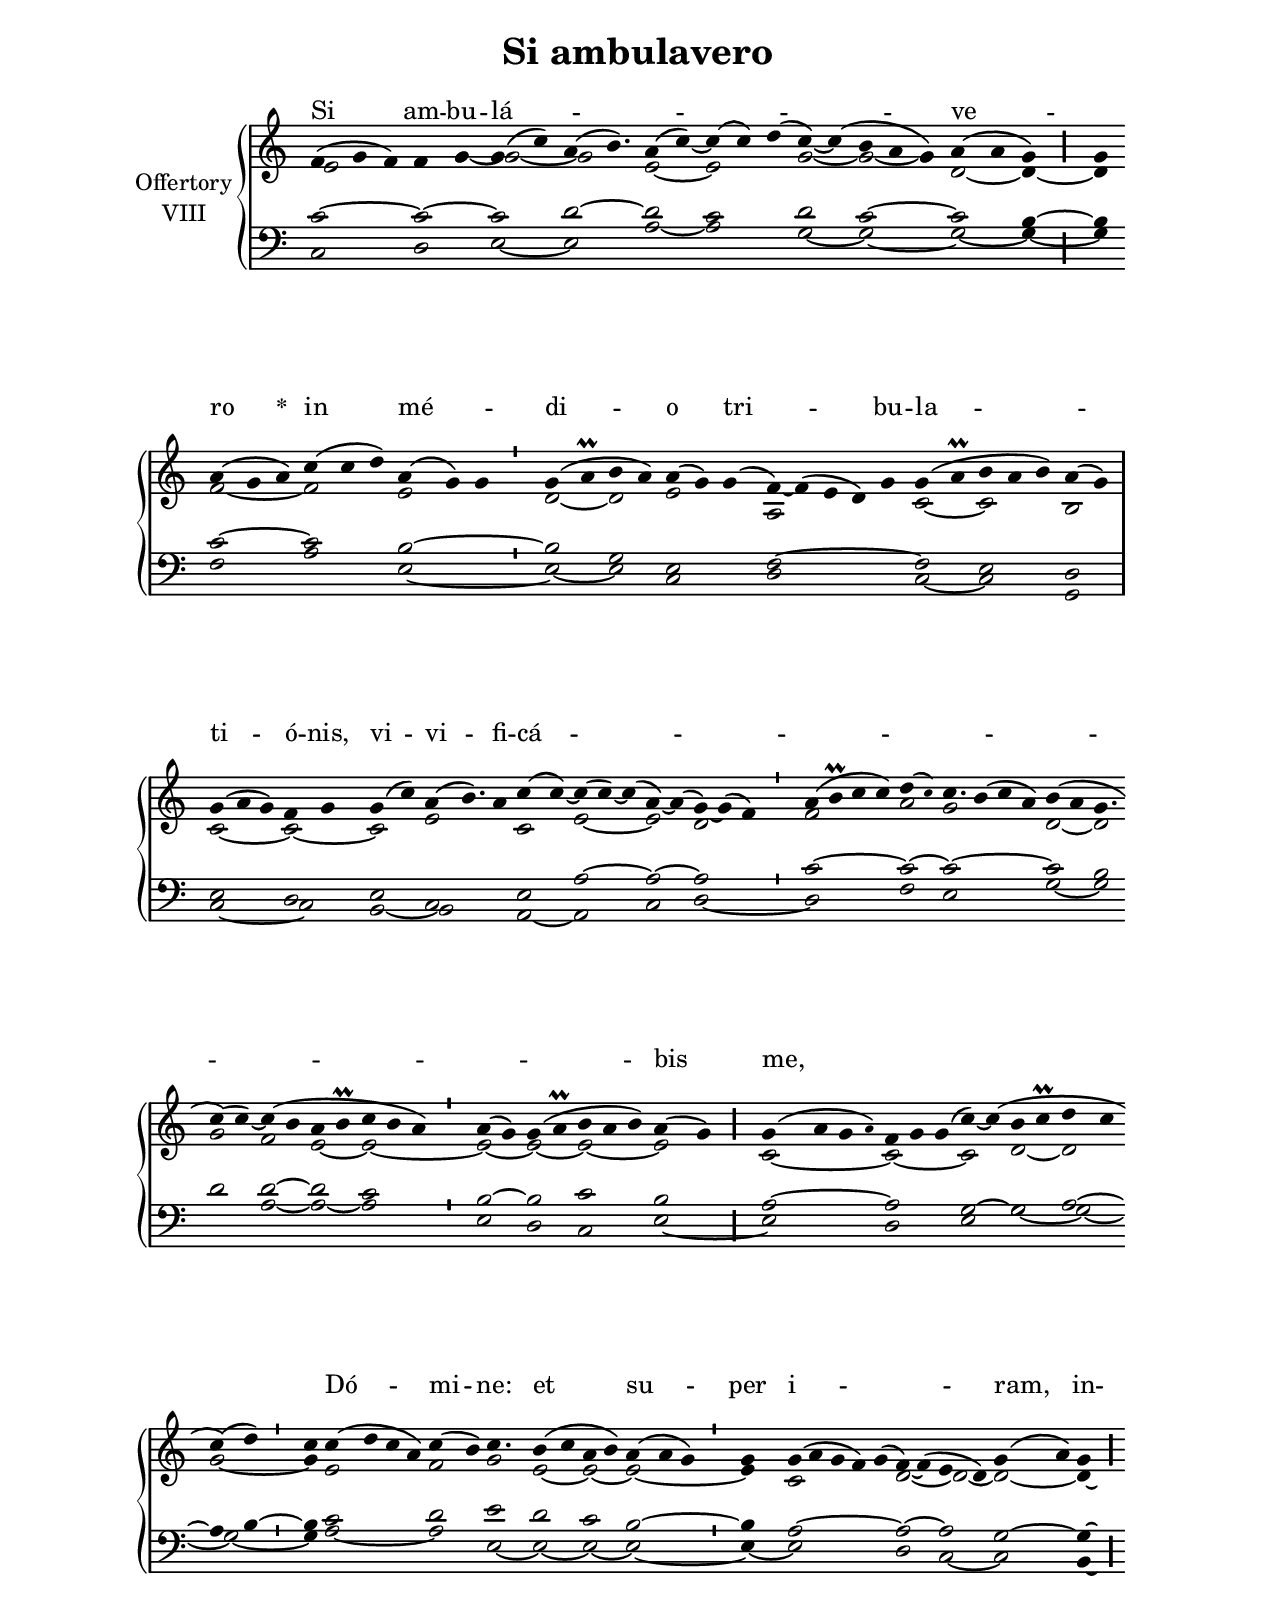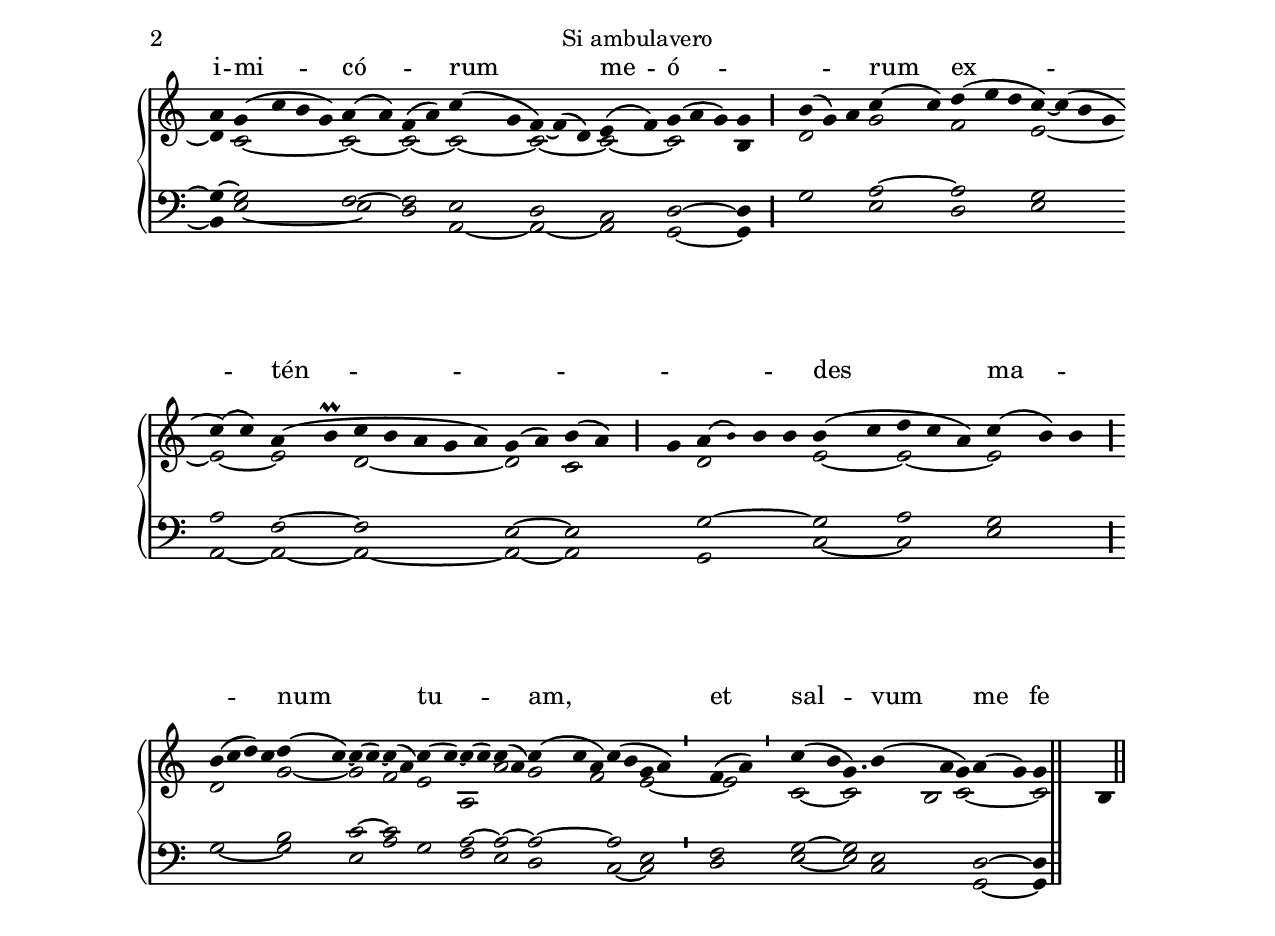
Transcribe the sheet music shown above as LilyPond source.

\version "2.18"
\include "gregorian.ly"
\include "noh2.ily"


%Page reference: page ii.236
%(volume.page)

global = {
 \key g \mixolydian
 \cadenzaOn 
}

\header {
  title = \markup \center-column {"Si ambulavero" \vspace #1 }
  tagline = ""
  composer = ""
}

\paper {
 #(include-special-characters)
  oddHeaderMarkup = \markup \fill-line {
    \line {}
    \center-column {
      \on-the-fly #first-page     " "
      \on-the-fly #not-first-page "Si ambulavero"
    }
    \line { \on-the-fly #print-page-number-check-first \fromproperty #'page:page-number-string }
  }
  evenHeaderMarkup = \markup \fill-line {
    \line { \on-the-fly #print-page-number-check-first \fromproperty #'page:page-number-string }
    \center-column { "Si ambulavero" }
    \line {}
  }
}

chantText = \lyricmode {
Si am -- bu -- lá -- _ _ _ ve -- _ ro 
\set stanza = " * " 
in mé -- _ di -- o tri -- bu -- la -- _ ti -- ó -- nis, 
vi -- vi -- fi -- cá -- _ _ _ _ _ _ _ bis me, _ _ _ _ Dó -- mi -- ne: 
et su -- per i -- _ ram, in -- i -- mi -- có -- _ rum me -- ó -- _ _ _ rum 
ex -- tén -- _ _ _ _ _ _ des 
ma -- _ _ _ num tu -- am, _ 
et sal -- vum me fe -- _ cit 
déx -- te -- ra _ _ tu -- _ _ _ _ _ _ _ _ a. }

chantMusic = {
\tieDown   f'4 ( g'4 f'4) f'4 g'4 g'4 ( c''4) a'4 ( b'4.) a'4 ( c''4) ~ c''4 ( c''4) d''4 ( c''4) ~ c''4 ( b'4 a'4 g'4) a'4 ( a'4 g'4) \divisioMaior
 g'4 \forceBreak
 a'4 ( g'4 a'4) c''4 ( c''4 d''4) a'4 ( g'4) g'4 \divisioMinima
 g'4 ( a'\prall b'4 a'4) a'4 ( g'4) g'4 ( f'4) ~ f'4 ( e'4 d'4) g'4 g'4 ( a'\prall b'4 a'4 b'4) a'4 ( g'4) \divisioMaxima \forceBreak

 g'4 ( a'4 g'4) f'4 g'4 g'4 ( c''4) a'4 ( b'4.) a'4 c''4 ( c''4) ~ c''4 ( c''4) ~ c''4 ( a'4) ~ a'4 ( g'4) ~ g'4 ( f'4) \divisioMinima
 a'4 ( b'\prall c''4 c''4) d''4 ( \once \tweak #'font-size #-4 c'' ) c''4. b'4 ( c''4 a'4) b'4 ( a'4 g'4. \forceBreak
) c''4 ( c''4) ~ c''4 ( b'4 a'4 b'\prall c''4 b'4 a'4) \divisioMinima
 a'4 ( g'4) g'4 ( a'\prall b'4 a'4 b'4) a'4 ( g'4) \divisioMaior
 g'4 ( a'4 g'4 \once \tweak #'font-size #-4 a' ) f'4 g'4 g'4 ( c''4) ~ c''4 ( b'4 c''\prall d''4 c''4 \forceBreak
) c''4 ( d''4) \divisioMinima
 c''4 c''4 ( d''4 c''4 a'4) c''4 ( b'4) c''4. b'4 ( c''4 a'4 b'4) a'4 ( a'4 g'4) \divisioMinima
 g'4 g'4 ( a'4 g'4 f'4) g'4 ( f'4) ~ f'4 ( e'4 d'4) g'4 ( a'4) g'4 \divisioMaior \forceBreak

 a'4 g'4 ( c''4 b'4 g'4) a'4 ( a'4) f'4 ( a'4) c''4 ( g'4 f'4) ~ f'4 ( d'4) e'4 ( f'4) g'4 ( a'4 g'4) g'4 \divisioMaior
 b'4 ( g'4) a'4 c''4 ( c''4) d''4 ( e''4 d''4 c''4) ~ c''4 ( b'4 g'4 \forceBreak
) c''4 ( c''4) a'4 ( b'\prall c''4 b'4 a'4 g'4 a'4) g'4 ( a'4) b'4 ( a'4) \divisioMaior
 g'4 a'4 ( \once \tweak #'font-size #-4 b' ) b'4 b'4 b'4 ( c''4 d''4 c''4 a'4) c''4 ( b'4) b'4 \divisioMaior \forceBreak

 b'4 ( c''4 d''4) c''4 d''4 ( c''4) ~ c''4 ( c''4) ~ c''4 ( a'4) c''4 ( c''4) ~ c''4 ( c''4) ~ c''4 ( a'4) c''4 ( c''4 a'4) c''4 ( b'4 g'4 a'4) \divisioMinima
 f'4 ( a'4) c''4 ( b'4 g'4.) b'4 ( a'4 g'4) a'4 ( g'4) g'4 \finalis

}

altoMusic = {
e'2*3/2 f'4 g'4 ~ g'2 ~ g'2*5/4 e'2 ~ e'2*3/2 g'2 ~ g'2 ~ g'4 d'2 ~ d'4 ~ \divisioMaior
d'4 f'2*3/2 ~ f'2*3/2 e'2*3/2 \divisioMinima
d'2 ~ d'2 e'2*3/2 a2*5/2 c'2 ~ c'2*3/2 b2 \divisioMaxima
c'2*3/2 ~ c'2 ~ c'2 e'2*7/4 c'2 e'2*3/2 ~ e'2 d'2*3/2 \divisioMinima
f'2*4/2 a'2 g'2*9/4 d'2 ~ d'2*3/4 g'2 f'2 e'2 ~ e'2*3/2 ~ \divisioMinima
e'2 ~ e'2 ~ e'2*3/2 ~ e'2 \divisioMaior
c'2*4/2 ~ c'2*3/2 ~ c'2 d'2 ~ d'2 g'2 ~ \divisioMinima
g'4 e'2*4/2 f'2 g'2*3/4 e'2 ~ e'2 ~ e'2*3/2 ~ \divisioMinima
e'4 c'2*5/2 d'2 ~ d'2 ~ d'2 ~ d'4 ~ \divisioMaior
d'4 c'2*4/2 ~ c'2 ~ c'2 ~ c'2 ~ c'2*3/2 ~ c'2 ~ c'2*3/2 b4 \divisioMaior
d'2*3/2 g'2 f'2*3/2 e'2*4/2 ~ e'2 ~ e'2 d'2*5/2 ~ d'2 c'2*3/2 d'2*4/2 e'2 ~ e'2*3/2 ~ e'2*3/2 \divisioMaior
d'2*4/2 g'2 ~ g'2 f'2 e'a2 a'2 g'2 f'2*3/2 e'2 ~ e'2 \divisioMinima
c'2 ~ c'2 b2*3/4 c'2*3/2 ~ c'2 b4 \finalis
}

tenorMusic = {
c'2*3/2 ~ c'2 ~ c'2 d'2*5/4 ~ d'2 c'2*3/2 d'2 c'2*3/2 ~ c'2 b4 ~ \divisioMaior
b4 c'2*3/2 ~ c'2*3/2 b2*3/2 ~ \divisioMinima
b2 g2 e2*3/2 f2*5/2 ~ f2 e2*3/2 d2 \divisioMaxima
e2*3/2 d2 e2 c2*7/4 e2 a2*3/2 ~ a2 ~ a2*3/2 \divisioMinima
c'2*4/2 ~ c'2 ~ c'2*9/4 ~ c'2 b2*3/4 r2 d'2 ~ d'2 c'2*3/2 \divisioMinima
b2 ~ b2 c'2*3/2 b2 \divisioMaior
a2*4/2 ~ a2*3/2 g2 ~ g2 a2 ~ a4 b4 ~ \divisioMinima
b4 c'2*4/2 d'2 e'2*3/4 d'2 c'2 b2*3/2 ~ \divisioMinima
b4 a2*5/2 ~ a2 ~ a2 g2 ~ g4 ~ \divisioMaior
g4 ~ g2*4/2 f2 ~ f2 e2 d2*3/2 c2 d2*3/2 ~ d4 \divisioMaior
g2*3/2 a2 ~ a2*3/2 g2*4/2 a2 f2 ~ f2*5/2 e2 ~ e2*3/2 g2*4/2 ~ g2 a2*3/2 g2*3/2 \divisioMaior
r2*4/2 b2 c'2 ~ c'2 g2 a2 ~ a2 ~ a2*3/2 ~ a2 e2 \divisioMinima
f2 g2 ~ g2*3/4 e2*3/2 d2 ~ d4 \finalis
}

bassMusic = {
c2*3/2 d2 e2 ~ e2*5/4 a2 ~ a2*3/2 g2 ~ g2*3/2 ~ g2 ~ g4 ~ \divisioMaior
g4 f2*3/2 a2*3/2 e2*3/2 ~ \divisioMinima
e2 ~ e2 c2*3/2 d2*5/2 c2 ~ c2*3/2 g,2 \divisioMaxima
c2*3/2 ~ c2 b,2 ~ b,2*7/4 a,2 ~ a,2*3/2 c2 d2*3/2 ~ \divisioMinima
d2*4/2 f2 e2*9/4 g2 ~ g2*3/4 d'2 a2 ~ a2 ~ a2*3/2 \divisioMinima
e2 d2 c2*3/2 e2 ~ \divisioMaior
e2*4/2 d2*3/2 e2 g2 ~ g2 ~ g2 ~ \divisioMinima
g4 a2*4/2 ~ a2 e2*3/4 ~ e2 ~ e2 ~ e2*3/2 ~ \divisioMinima
e4 ~ e2*5/2 d2 c2 ~ c2 b,4 ~ \divisioMaior
b,4 e2*4/2 ~ e2 d2 a,2 ~ a,2*3/2 ~ a,2 g,2*3/2 ~ g,4 \divisioMaior
r2*3/2 e2 d2*3/2 e2*4/2 a,2 ~ a,2 ~ a,2*5/2 ~ a,2 ~ a,2*3/2 g,2*4/2 c2 ~ c2*3/2 e2*3/2 \divisioMaior
g2*4/2 ~ g2 e2 a2*4/2 f2 e2 d2*3/2 c2 ~ c2 \divisioMinima
d2 e2 ~ e2*3/4 c2*3/2 g,2 ~ g,4 \finalis
}

voiceLines = {
\voiceLineStyle


}

\score{
  <<
    \new GrandStaff <<
      \set GrandStaff.autoBeaming = ##f
      \set GrandStaff.instrumentName = \markup \center-column {
        "Offertory"
        "VIII"
      }
      \new Staff = up <<
        \new Voice = "chant" {
          \voiceOne \global \chantMusic
        }
        \new Voice {
          \voiceTwo \global \altoMusic
        }
      >>

      \new Staff = down <<
        \clef bass
        \new Voice {
          \voiceOne \global \tenorMusic
        }
        \new Voice {
          \voiceTwo \global \bassMusic
        }
	\new Voice {
        \voiceThree \global \voiceLines
        }
      >>
    >>
    \new Lyrics \lyricsto chant {
      \chantText
    }
  >>
  \layout{
  }
  \midi{
    \tempo 4 = 125
  }
}
